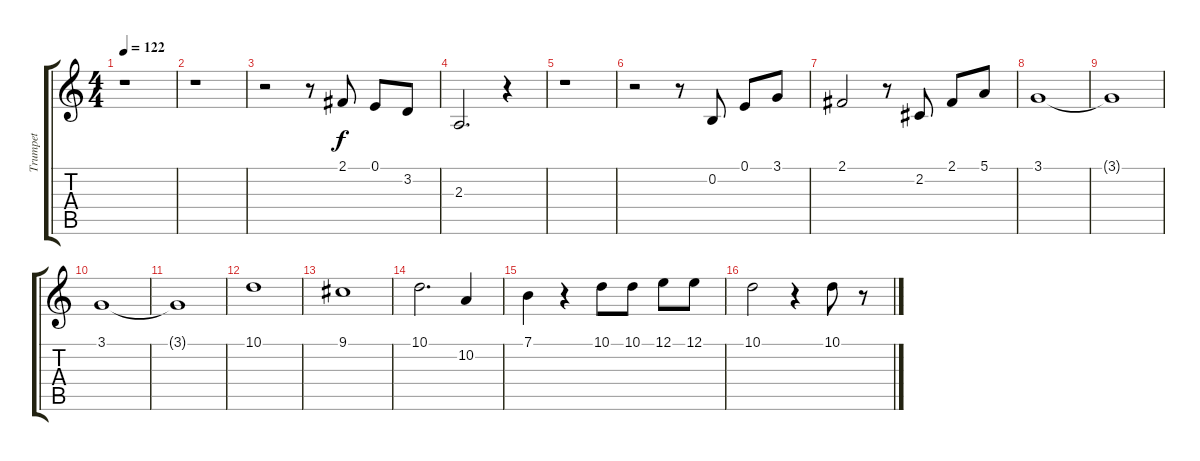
\track ("Trumpet" "Trumpet") {instrument trumpet}
\staff {score tabs}
\tuning (E4 B3 G3 D3 A2 E2) {hide}
\ts (4 4)
\tempo 122
\clef g2
\ks c
r.1{dy f} |
r.1 |
r.2 r.8 2.1.8 0.1.8 3.2.8 |
2.3.2{d} r.4 |
r.1 |
r.2 r.8 0.2.8 0.1.8 3.1.8 |
2.1.2 r.8 2.2.8 2.1.8 5.1.8 |
3.1.1 |
3.1{t}.1 |
3.1.1 |
3.1{t}.1 |
10.1.1 |
9.1.1 |
10.1.2{d} 10.2.4 |
7.1.4 r.4 10.1.8 10.1.8 12.1.8 12.1.8 |
10.1.2 r.4 10.1.8 r.8
